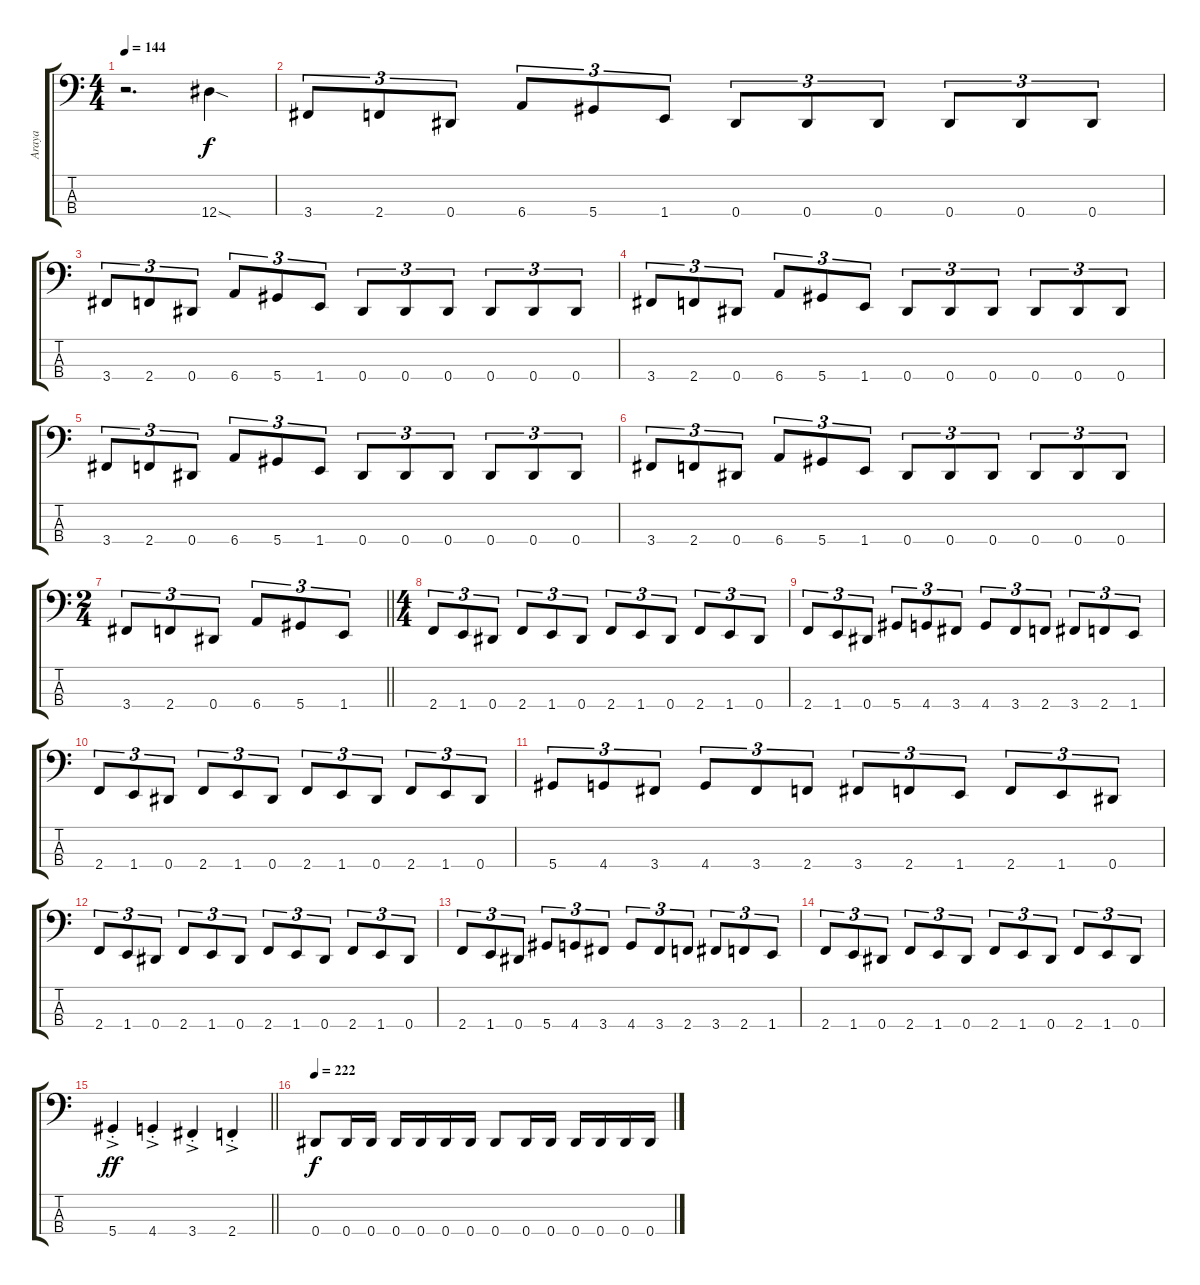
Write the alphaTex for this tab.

\track ("Araya" "Araya") {instrument electricbasspick}
\staff {score tabs}
\tuning (Gb2 Db2 Ab1 Eb1) {hide}
\ts (4 4)
\tempo 144
\clef f4
\ks c
r.2{d dy f instrument electricbasspick} 12.4{sod}.4 |
3.4.8{tu (3 2)} 2.4.8{tu (3 2)} 0.4.8{tu (3 2)} 6.4.8{tu (3 2)} 5.4.8{tu (3 2)} 1.4.8{tu (3 2)} 0.4.8{tu (3 2)} 0.4.8{tu (3 2)} 0.4.8{tu (3 2)} 0.4.8{tu (3 2)} 0.4.8{tu (3 2)} 0.4.8{tu (3 2)} |
3.4.8{tu (3 2)} 2.4.8{tu (3 2)} 0.4.8{tu (3 2)} 6.4.8{tu (3 2)} 5.4.8{tu (3 2)} 1.4.8{tu (3 2)} 0.4.8{tu (3 2)} 0.4.8{tu (3 2)} 0.4.8{tu (3 2)} 0.4.8{tu (3 2)} 0.4.8{tu (3 2)} 0.4.8{tu (3 2)} |
3.4.8{tu (3 2)} 2.4.8{tu (3 2)} 0.4.8{tu (3 2)} 6.4.8{tu (3 2)} 5.4.8{tu (3 2)} 1.4.8{tu (3 2)} 0.4.8{tu (3 2)} 0.4.8{tu (3 2)} 0.4.8{tu (3 2)} 0.4.8{tu (3 2)} 0.4.8{tu (3 2)} 0.4.8{tu (3 2)} |
3.4.8{tu (3 2)} 2.4.8{tu (3 2)} 0.4.8{tu (3 2)} 6.4.8{tu (3 2)} 5.4.8{tu (3 2)} 1.4.8{tu (3 2)} 0.4.8{tu (3 2)} 0.4.8{tu (3 2)} 0.4.8{tu (3 2)} 0.4.8{tu (3 2)} 0.4.8{tu (3 2)} 0.4.8{tu (3 2)} |
3.4.8{tu (3 2)} 2.4.8{tu (3 2)} 0.4.8{tu (3 2)} 6.4.8{tu (3 2)} 5.4.8{tu (3 2)} 1.4.8{tu (3 2)} 0.4.8{tu (3 2)} 0.4.8{tu (3 2)} 0.4.8{tu (3 2)} 0.4.8{tu (3 2)} 0.4.8{tu (3 2)} 0.4.8{tu (3 2)} |
\ts (2 4)
\barLineRight lightlight
3.4.8{tu (3 2)} 2.4.8{tu (3 2)} 0.4.8{tu (3 2)} 6.4.8{tu (3 2)} 5.4.8{tu (3 2)} 1.4.8{tu (3 2)} |
\ts (4 4)
2.4.8{tu (3 2)} 1.4.8{tu (3 2)} 0.4.8{tu (3 2)} 2.4.8{tu (3 2)} 1.4.8{tu (3 2)} 0.4.8{tu (3 2)} 2.4.8{tu (3 2)} 1.4.8{tu (3 2)} 0.4.8{tu (3 2)} 2.4.8{tu (3 2)} 1.4.8{tu (3 2)} 0.4.8{tu (3 2)} |
2.4.8{tu (3 2)} 1.4.8{tu (3 2)} 0.4.8{tu (3 2)} 5.4.8{tu (3 2)} 4.4.8{tu (3 2)} 3.4.8{tu (3 2)} 4.4.8{tu (3 2)} 3.4.8{tu (3 2)} 2.4.8{tu (3 2)} 3.4.8{tu (3 2)} 2.4.8{tu (3 2)} 1.4.8{tu (3 2)} |
2.4.8{tu (3 2)} 1.4.8{tu (3 2)} 0.4.8{tu (3 2)} 2.4.8{tu (3 2)} 1.4.8{tu (3 2)} 0.4.8{tu (3 2)} 2.4.8{tu (3 2)} 1.4.8{tu (3 2)} 0.4.8{tu (3 2)} 2.4.8{tu (3 2)} 1.4.8{tu (3 2)} 0.4.8{tu (3 2)} |
5.4.8{tu (3 2)} 4.4.8{tu (3 2)} 3.4.8{tu (3 2)} 4.4.8{tu (3 2)} 3.4.8{tu (3 2)} 2.4.8{tu (3 2)} 3.4.8{tu (3 2)} 2.4.8{tu (3 2)} 1.4.8{tu (3 2)} 2.4.8{tu (3 2)} 1.4.8{tu (3 2)} 0.4.8{tu (3 2)} |
2.4.8{tu (3 2)} 1.4.8{tu (3 2)} 0.4.8{tu (3 2)} 2.4.8{tu (3 2)} 1.4.8{tu (3 2)} 0.4.8{tu (3 2)} 2.4.8{tu (3 2)} 1.4.8{tu (3 2)} 0.4.8{tu (3 2)} 2.4.8{tu (3 2)} 1.4.8{tu (3 2)} 0.4.8{tu (3 2)} |
2.4.8{tu (3 2)} 1.4.8{tu (3 2)} 0.4.8{tu (3 2)} 5.4.8{tu (3 2)} 4.4.8{tu (3 2)} 3.4.8{tu (3 2)} 4.4.8{tu (3 2)} 3.4.8{tu (3 2)} 2.4.8{tu (3 2)} 3.4.8{tu (3 2)} 2.4.8{tu (3 2)} 1.4.8{tu (3 2)} |
2.4.8{tu (3 2)} 1.4.8{tu (3 2)} 0.4.8{tu (3 2)} 2.4.8{tu (3 2)} 1.4.8{tu (3 2)} 0.4.8{tu (3 2)} 2.4.8{tu (3 2)} 1.4.8{tu (3 2)} 0.4.8{tu (3 2)} 2.4.8{tu (3 2)} 1.4.8{tu (3 2)} 0.4.8{tu (3 2)} |
\barLineRight lightlight
5.4{ac st}.4{dy ff} 4.4{ac st}.4 3.4{ac st}.4 2.4{ac st}.4 |
\tempo 222
0.4.8{dy f} 0.4.16 0.4.16 0.4.16 0.4.16 0.4.16 0.4.16 0.4.8 0.4.16 0.4.16 0.4.16 0.4.16 0.4.16 0.4.16
